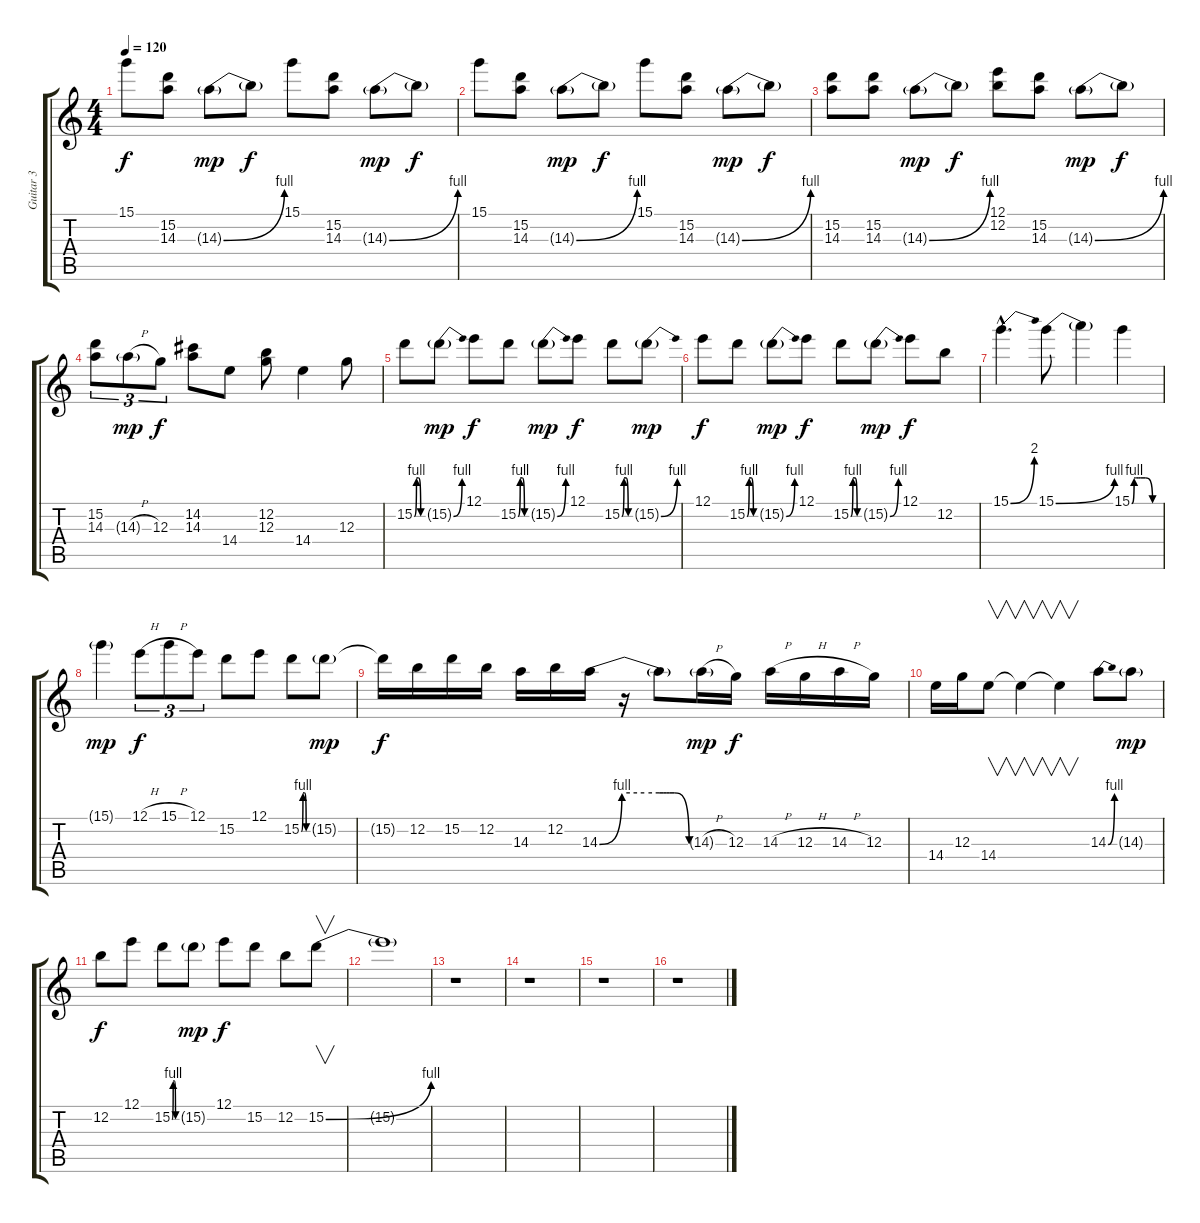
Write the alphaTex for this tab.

\track ("Guitar 3" "Guitar 3") {instrument distortionguitar}
\staff {score tabs}
\tuning (E4 B3 G3 D3 A2 E2) {hide}
\ts (4 4)
\tempo 120
\clef g2
\ks c
15.1.8{dy f} (15.2 14.3).8 14.3{be (bend 0 0 60 4) g}.8{dy mp} 14.3{t}.8{dy f} 15.1.8 (15.2 14.3).8 14.3{be (bend 0 0 60 4) g}.8{dy mp} 14.3{t}.8{dy f} |
15.1.8 (15.2 14.3).8 14.3{be (bend 0 0 60 4) g}.8{dy mp} 14.3{t}.8{dy f} 15.1.8 (15.2 14.3).8 14.3{be (bend 0 0 60 4) g}.8{dy mp} 14.3{t}.8{dy f} |
(15.2 14.3).8 (15.2 14.3).8 14.3{be (bend 0 0 60 4) g}.8{dy mp} 14.3{t}.8{dy f} (12.1 12.2).8 (15.2 14.3).8 14.3{be (bend 0 0 60 4) g}.8{dy mp} 14.3{t}.8{dy f} |
(15.2 14.3).8{tu (3 2)} 14.3{h g}.8{tu (3 2) dy mp} 12.3.8{tu (3 2) dy f} (14.2 14.3).8 14.4.8 (12.2 12.3).8 14.4.4 12.3.8 |
15.2{be (custom 0 0 15 4 30 4 45 0 60 0)}.8 15.2{be (bend 0 0 60 4) g}.8{dy mp} 12.1.8{dy f} 15.2{be (custom 0 0 15 4 30 4 45 0 60 0)}.8 15.2{be (bend 0 0 60 4) g}.8{dy mp} 12.1.8{dy f} 15.2{be (custom 0 0 15 4 30 4 45 0 60 0)}.8 15.2{be (bend 0 0 60 4) g}.8{dy mp} |
12.1.8{dy f} 15.2{be (custom 0 0 15 4 30 4 45 0 60 0)}.8 15.2{be (bend 0 0 60 4) g}.8{dy mp} 12.1.8{dy f} 15.2{be (custom 0 0 15 4 30 4 45 0 60 0)}.8 15.2{be (bend 0 0 60 4) g}.8{dy mp} 12.1.8{dy f} 12.2.8 |
15.1{be (bend 0 0 60 8) hac}.4{d} 15.1{be (bend 0 0 60 4)}.8 15.1{t}.4 15.1{be (custom 0 0 5 4 8 4 11 4 14 4 18 4 20 4 30 4 45 0 60 0)}.4 |
15.1{g}.4{dy mp} 12.1{h}.8{tu (3 2) dy f} 15.1{h}.8{tu (3 2)} 12.1.8{tu (3 2)} 15.2.8 12.1.8 15.2{be (custom 0 0 15 4 30 4 45 0 60 0)}.8 15.2{g}.8{dy mp} |
15.2{t}.16{dy f} 12.2.16 15.2.16 12.2.16 14.3.16 12.2.16 14.3{be (custom 0 0 15 4 30 4 40 4 43 4 45 4 47 4 50 4 60 0)}.16 r.16 14.3{t}.8 14.3{h g}.16{dy mp} 12.3.16{dy f} 14.3{h}.16 12.3{h}.16 14.3{h}.16 12.3.16 |
14.4.16 12.3.16 14.4.8{v} 14.4{t}.4{v} 14.4{t}.4{v} 14.3{be (bend 0 0 60 4)}.8 14.3{g}.8{dy mp} |
12.2.8{dy f} 12.1.8 15.2{be (custom 0 0 15 4 30 4 45 0 60 0)}.8 15.2{g}.8{dy mp} 12.1.8{dy f} 15.2.8 12.2.8 15.2{be (bend 0 0 60 4)}.8{v} |
15.2{t}.1 |
r.1 |
r.1 |
r.1 |
r.1
